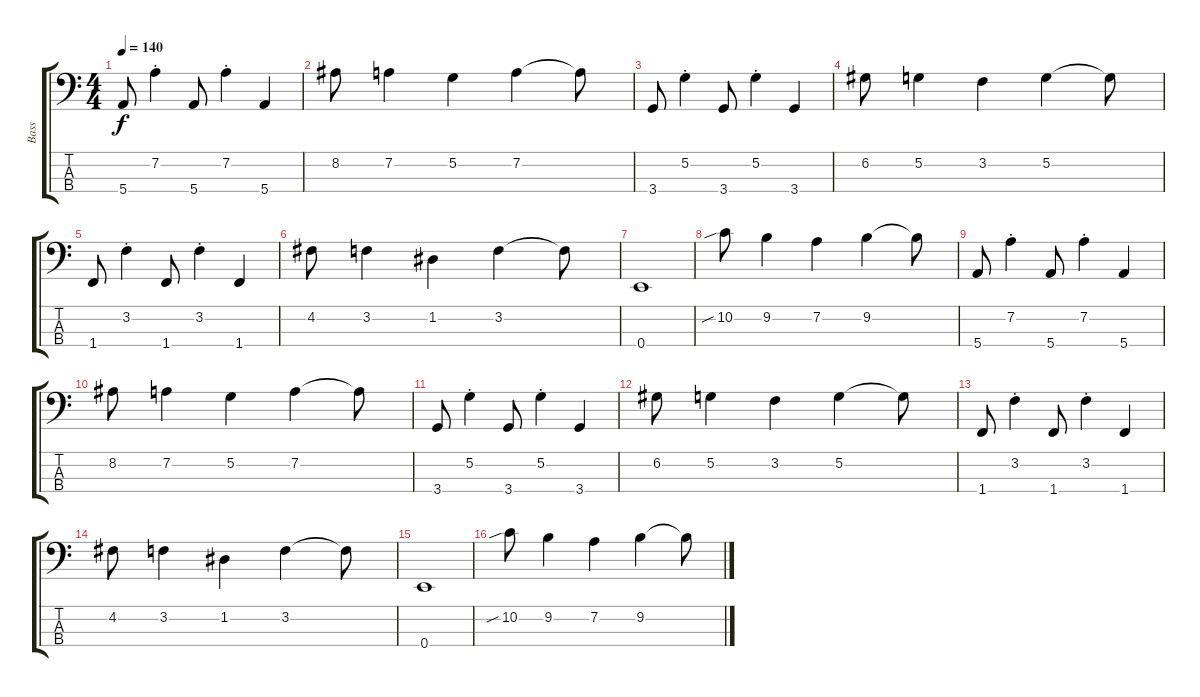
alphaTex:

\track ("Bass" "Bass") {instrument electricbasspick}
\staff {score tabs}
\tuning (G2 D2 A1 E1) {hide}
\ts (4 4)
\tempo 140
\clef f4
\ks c
5.4.8{dy f} 7.2{st}.4 5.4.8 7.2{st}.4 5.4.4 |
8.2.8 7.2.4 5.2.4 7.2.4 7.2{t}.8 |
3.4.8 5.2{st}.4 3.4.8 5.2{st}.4 3.4.4 |
6.2.8 5.2.4 3.2.4 5.2.4 5.2{t}.8 |
1.4.8 3.2{st}.4 1.4.8 3.2{st}.4 1.4.4 |
4.2.8 3.2.4 1.2.4 3.2.4 3.2{t}.8 |
0.4.1 |
10.2{sib}.8 9.2.4 7.2.4 9.2.4 9.2{t}.8 |
5.4.8 7.2{st}.4 5.4.8 7.2{st}.4 5.4.4 |
8.2.8 7.2.4 5.2.4 7.2.4 7.2{t}.8 |
3.4.8 5.2{st}.4 3.4.8 5.2{st}.4 3.4.4 |
6.2.8 5.2.4 3.2.4 5.2.4 5.2{t}.8 |
1.4.8 3.2{st}.4 1.4.8 3.2{st}.4 1.4.4 |
4.2.8 3.2.4 1.2.4 3.2.4 3.2{t}.8 |
0.4.1 |
10.2{sib}.8 9.2.4 7.2.4 9.2.4 9.2{t}.8
